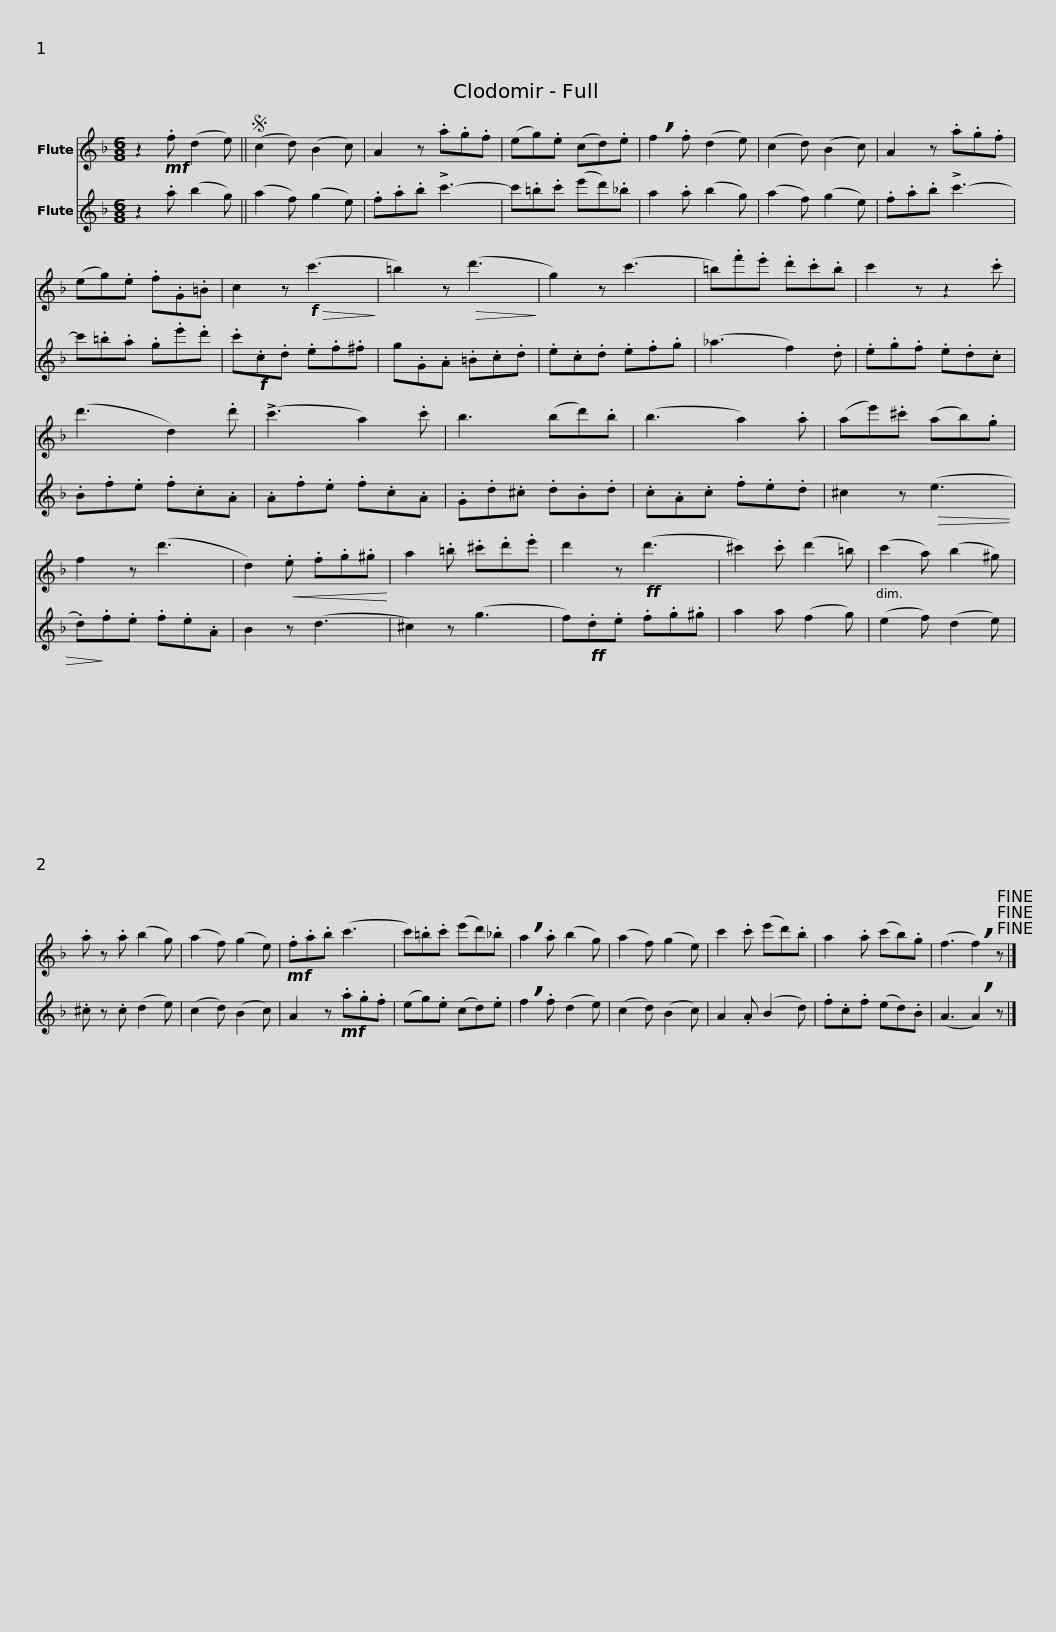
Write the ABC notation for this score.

X:1
%%score 1 2
L:1/8
M:6/8
I:linebreak $
K:F
V:1 treble
V:2 treble
V:1
 z2!mf! .f (d2 e) ||S (c2 d) (B2 c) | A2 z .a.g.f | (eg).e (cd).e | !breath!f2 .f (d2 e) | %5
 (c2 d) (B2 c) | A2 z .a.g.f |$ (eg).e .f.G.=B | c2 z!f!!>(! (c'3!>)! | =b2) z!>(! (d'3!>)! | %10
 g2) z (c'3 | =b).f'.e' .d'.c'.b | c'2 z z2 .c' | (d'3 d2) .d' |$ (!>!c'3 a2) .c' | %15
 b3 (bd').b | (b3 a2) .a | (ae').^c' (ab).g | f2 z (d'3 | d2)!<(! .e .f.g.^g!<)! | %20
 a2 .=b .^c'.d'.e' |$ d'2 z!ff! (d'3 | ^c'2) .c' (d'2 =b) | (c'2 a) (b2 ^g) | .a z .a (b2 g) | %25
 (a2 f) (g2 e) |!mf! .f.a.b (c'3 | c').=b.c' (e'd')._b | !breath!a2 .a (b2 g) |$ (a2 f) (g2 e) | %30
 c'2 .c' (e'd').b | a2 .a (c'b).g | (f3 !breath!f2) z!fine!!fine!!fine! |] %33
V:2
 z2 .a (b2 g) || (a2 f) (g2 e) | .f.a.b !>!c'3- | c'.=b.c' (e'd')._b | a2 .a (b2 g) | %5
 (a2 f) (g2 e) | .f.a.b !>!c'3- |$ c'.=b.a .g.e'.d' | .c'!f!.c.d .e.f.^f | g.G.A .=B.c.d | %10
 .e.c.d .e.f.g | (_a3 f2) .d | .e.g.f .e.d.c | .B.f.e .f.c.A |$ .A.f.e .f.c.A | %15
 .G.d.^c .d.B.d | .c.A.c .f.e.d | ^c2 z!>(! (e3 | .d)!>)!.f.e .f.e.A | B2 z (d3 | %20
 ^c2) z (g3 |$ f)!ff!.d.e .f.g.^g | a2 a (f2 g) | (e2 f) (d2 e) | .^c z .c (d2 e) | %25
 (c2 d) (B2 c) | A2 z!mf! .a.g.f | (eg).e (cd).e | !breath!f2 .f (d2 e) |$ (c2 d) (B2 c) | %30
 A2 .A (B2 d) | .f.c.f (ed).B | (A3 !breath!A2) z |] %33
